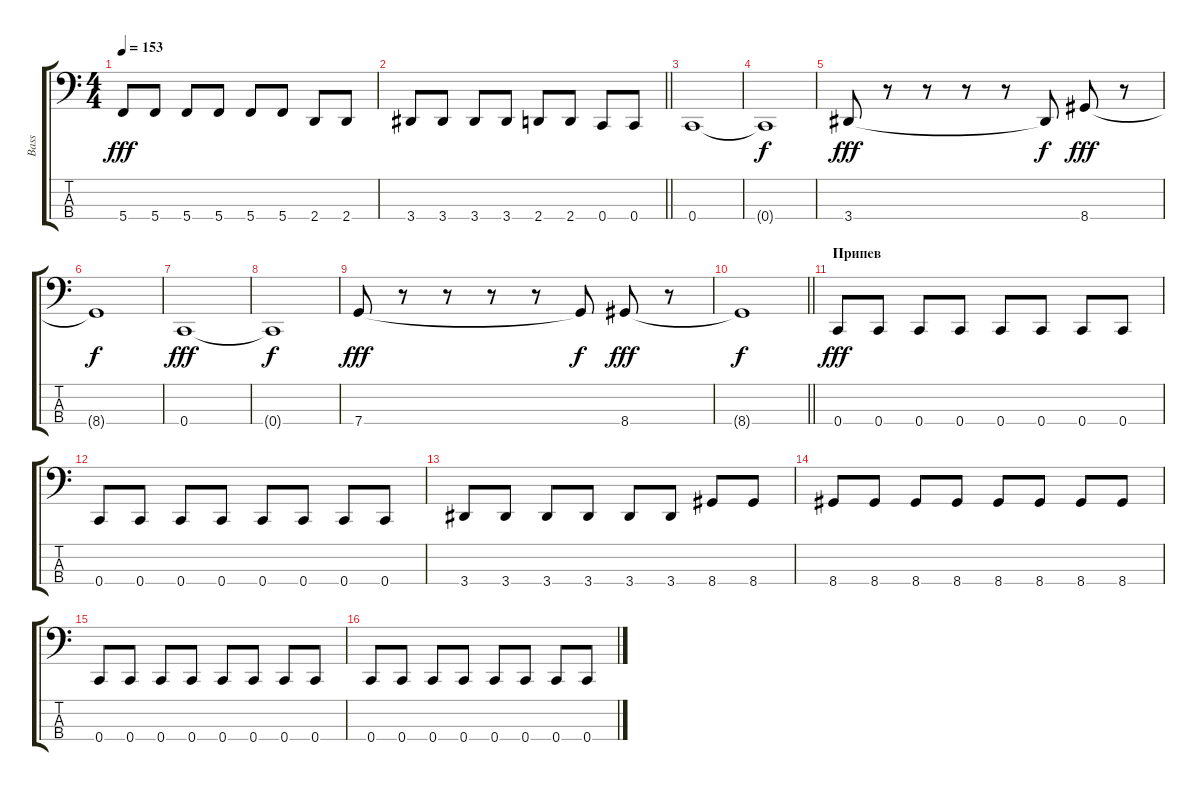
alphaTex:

\track ("Bass" "Bass") {instrument electricbasspick}
\staff {score tabs}
\tuning (F2 C2 G1 C1) {hide}
\ts (4 4)
\tempo 153
\clef f4
\ks c
5.4.8{dy fff} 5.4.8 5.4.8 5.4.8 5.4.8 5.4.8 2.4.8 2.4.8 |
\barLineRight lightlight
3.4.8 3.4.8 3.4.8 3.4.8 2.4.8 2.4.8 0.4.8 0.4.8 |
\section ("" "")
0.4.1 |
0.4{t}.1{dy f} |
3.4.8{dy fff} r.8 r.8 r.8 r.8 3.4{t}.8{dy f} 8.4.8{dy fff} r.8 |
8.4{t}.1{dy f} |
0.4.1{dy fff} |
0.4{t}.1{dy f} |
7.4.8{dy fff} r.8 r.8 r.8 r.8 7.4{t}.8{dy f} 8.4.8{dy fff} r.8 |
\barLineRight lightlight
8.4{t}.1{dy f} |
\section ("" "Припев")
0.4.8{dy fff} 0.4.8 0.4.8 0.4.8 0.4.8 0.4.8 0.4.8 0.4.8 |
0.4.8 0.4.8 0.4.8 0.4.8 0.4.8 0.4.8 0.4.8 0.4.8 |
3.4.8 3.4.8 3.4.8 3.4.8 3.4.8 3.4.8 8.4.8 8.4.8 |
8.4.8 8.4.8 8.4.8 8.4.8 8.4.8 8.4.8 8.4.8 8.4.8 |
0.4.8 0.4.8 0.4.8 0.4.8 0.4.8 0.4.8 0.4.8 0.4.8 |
0.4.8 0.4.8 0.4.8 0.4.8 0.4.8 0.4.8 0.4.8 0.4.8
